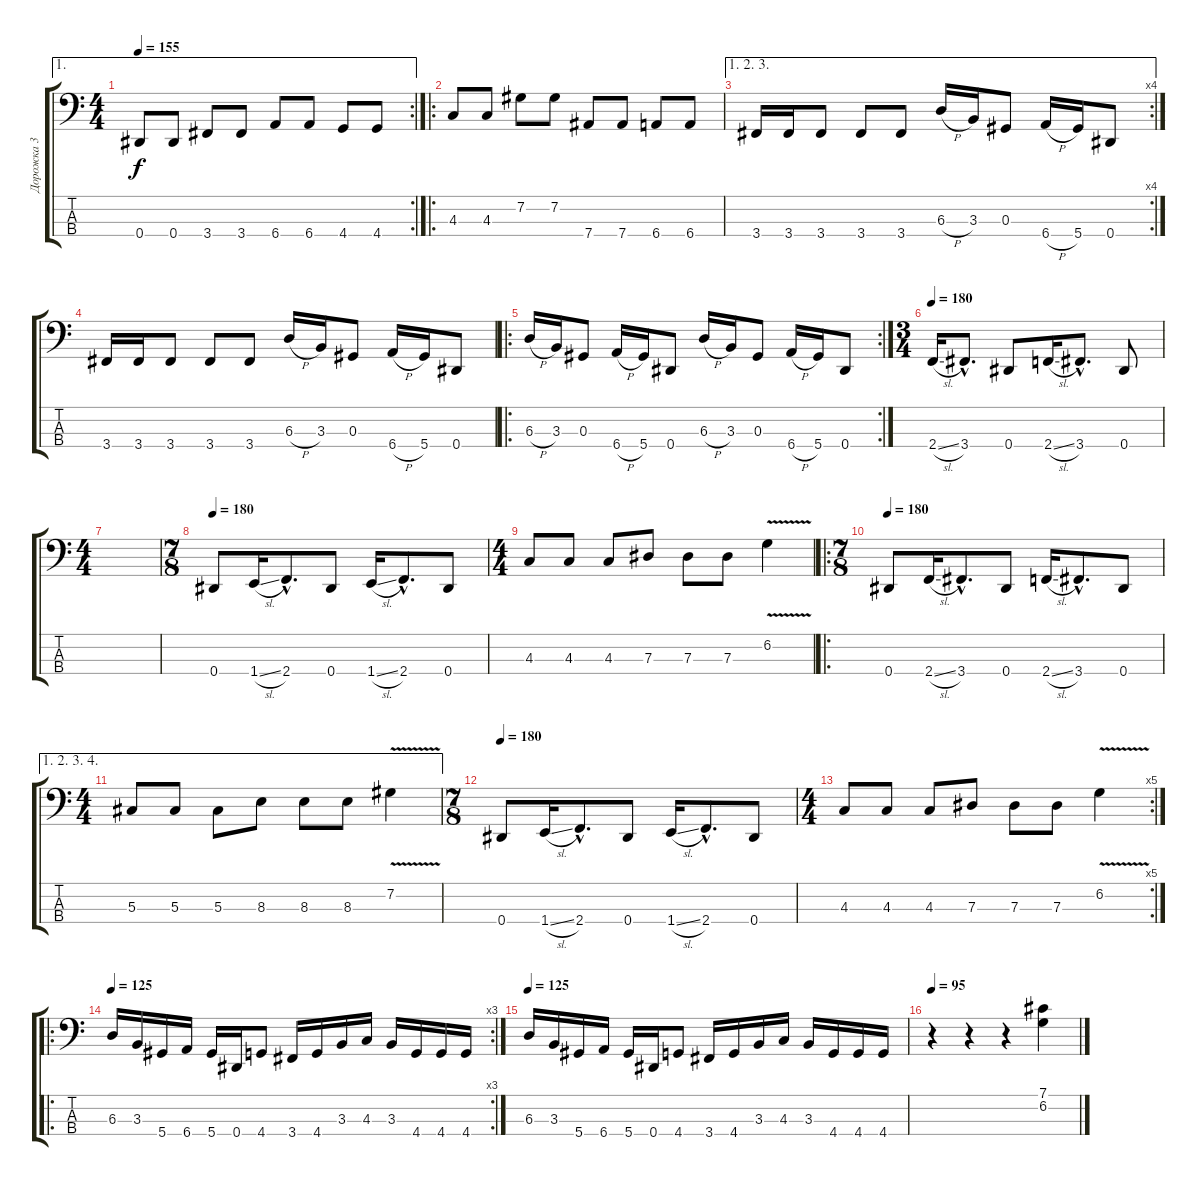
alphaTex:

\track ("Дорожка 3" "Дорожка 3") {instrument electricbassfinger}
\staff {score tabs}
\tuning (Gb2 Db2 Ab1 Eb1) {hide}
\ae 1
\rc 2
\ts (4 4)
\tempo 155
\clef f4
\ks c
0.4.8{dy f} 0.4.8 3.4.8 3.4.8 6.4.8 6.4.8 4.4.8 4.4.8 |
\ro
4.3.8 4.3.8 7.2.8 7.2.8 7.4.8 7.4.8 6.4.8 6.4.8 |
\ae (1 2 3)
\rc 4
3.4.16 3.4.16 3.4.8 3.4.8 3.4.8 6.3{h}.16 3.3.16 0.3.8 6.4{h}.16 5.4.16 0.4.8 |
3.4.16 3.4.16 3.4.8 3.4.8 3.4.8 6.3{h}.16 3.3.16 0.3.8 6.4{h}.16 5.4.16 0.4.8 |
\ro
\rc 2
6.3{h}.16 3.3.16 0.3.8 6.4{h}.16 5.4.16 0.4.8 6.3{h}.16 3.3.16 0.3.8 6.4{h}.16 5.4.16 0.4.8 |
\ts (3 4)
\tempo 180
2.4{sl}.16 3.4{hac}.8{d} 0.4.8 2.4{sl}.16 3.4{hac}.8{d} 0.4.8 |
\ts (4 4)
|
\ts (7 8)
\tempo 180
0.4.8 1.4{sl}.16 2.4{hac}.8{d} 0.4.8 1.4{sl}.16 2.4{hac}.8{d} 0.4.8 |
\ts (4 4)
4.3.8 4.3.8 4.3.8 7.3.8 7.3.8 7.3.8 6.2{v}.4 |
\ro
\ts (7 8)
\tempo 180
0.4.8 2.4{sl}.16 3.4{hac}.8{d} 0.4.8 2.4{sl}.16 3.4{hac}.8{d} 0.4.8 |
\ae (1 2 3 4)
\ts (4 4)
5.3.8 5.3.8 5.3.8 8.3.8 8.3.8 8.3.8 7.2{v}.4 |
\ts (7 8)
\tempo 180
0.4.8 1.4{sl}.16 2.4{hac}.8{d} 0.4.8 1.4{sl}.16 2.4{hac}.8{d} 0.4.8 |
\rc 5
\ts (4 4)
4.3.8 4.3.8 4.3.8 7.3.8 7.3.8 7.3.8 6.2{v}.4 |
\ro
\rc 3
\tempo 125
6.3.16 3.3.16 5.4.16 6.4.16 5.4.16 0.4.16 4.4.8 3.4.16 4.4.16 3.3.16 4.3.16 3.3.16 4.4.16 4.4.16 4.4.16 |
\tempo 125
6.3.16 3.3.16 5.4.16 6.4.16 5.4.16 0.4.16 4.4.8 3.4.16 4.4.16 3.3.16 4.3.16 3.3.16 4.4.16 4.4.16 4.4.16 |
\tempo 100
\tempo 95
r.4 r.4 r.4 (7.1 6.2).4
